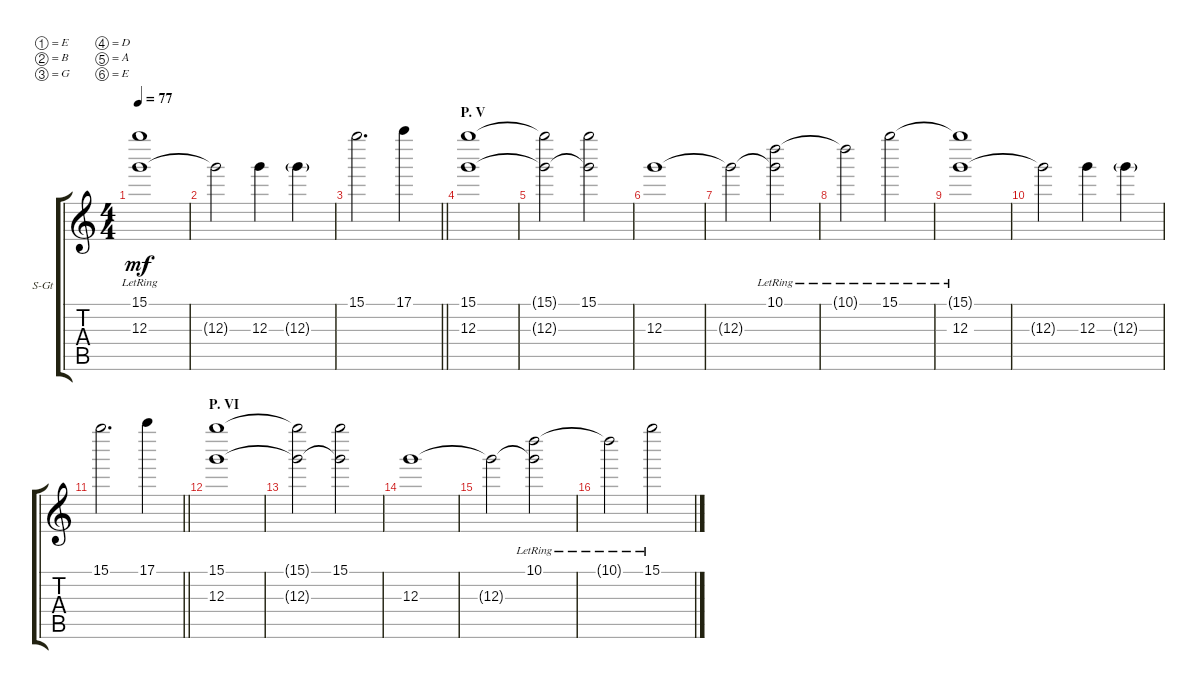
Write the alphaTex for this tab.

\bracketExtendMode groupsimilarinstruments
\firstSystemTrackNameOrientation horizontal
\otherSystemsTrackNameOrientation horizontal
\track ("Keyboard [Rhodes]" "S-Gt") {instrument vibraphone}
\staff {score tabs}
\tuning (E5 B4 G4 D4 A3 E3)
\displaytranspose 12
\ts (4 4)
\tempo 77
\clef g2
\ks c
(15.1{lr t} 12.3).1{dy mf} |
12.3{t}.2 12.3.4 12.3{g}.4 |
\barLineRight lightlight
15.1.2{d} 17.1.4 |
\section ("" "P. V")
(15.1 12.3).1 |
(15.1{t} 12.3{t}).2 (15.1 12.3{t}).2 |
12.3.1 |
12.3{t}.2 (10.1{lr} 12.3{t}).2 |
10.1{lr t}.2 15.1{lr}.2 |
(15.1{lr t} 12.3).1 |
12.3{t}.2 12.3.4 12.3{g}.4 |
\barLineRight lightlight
15.1.2{d} 17.1.4 |
\section ("" "P. VI")
(15.1 12.3).1 |
(15.1{t} 12.3{t}).2 (15.1 12.3{t}).2 |
12.3.1 |
12.3{t}.2 (10.1{lr} 12.3{t}).2 |
10.1{lr t}.2 15.1{lr}.2
